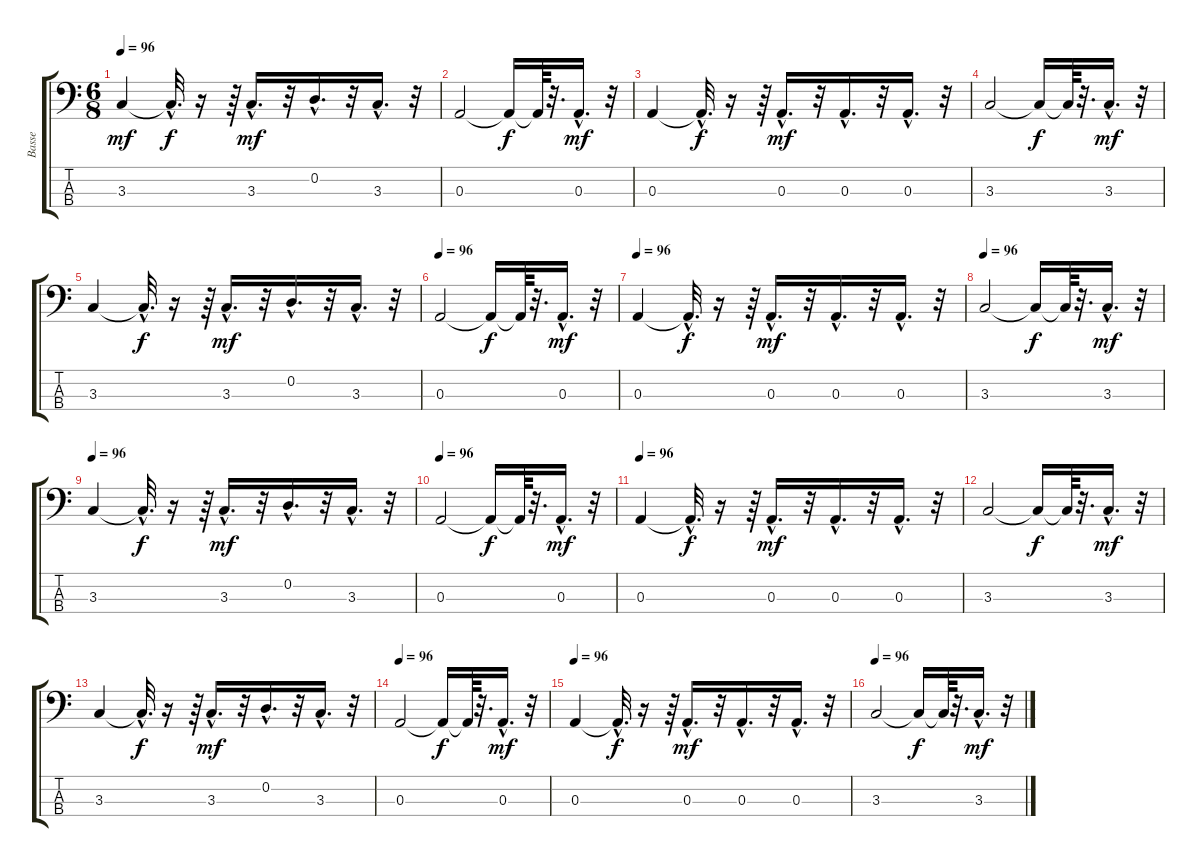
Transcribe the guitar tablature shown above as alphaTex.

\track ("Basse" "Basse") {instrument acousticbass}
\staff {score tabs}
\tuning (G2 D2 A1 E1) {hide}
\ts (6 8)
\tempo 96
\clef f4
\ks c
3.3.4{dy mf} 3.3{hac t}.32{d dy f} r.16 r.64 3.3{hac}.16{d dy mf} r.32 0.2{hac}.16{d} r.32 3.3{hac}.16{d} r.32 |
0.3.2 0.3{t}.16{dy f} 0.3{t}.64 r.32{d} 0.3{hac}.16{d dy mf} r.32 |
0.3.4 0.3{hac t}.32{d dy f} r.16 r.64 0.3{hac}.16{d dy mf} r.32 0.3{hac}.16{d} r.32 0.3{hac}.16{d} r.32 |
3.3.2 3.3{t}.16{dy f} 3.3{t}.64 r.32{d} 3.3{hac}.16{d dy mf} r.32 |
3.3.4 3.3{hac t}.32{d dy f} r.16 r.64 3.3{hac}.16{d dy mf} r.32 0.2{hac}.16{d} r.32 3.3{hac}.16{d} r.32 |
\tempo 96
0.3.2 0.3{t}.16{dy f} 0.3{t}.64 r.32{d} 0.3{hac}.16{d dy mf} r.32 |
\tempo 96
0.3.4 0.3{hac t}.32{d dy f} r.16 r.64 0.3{hac}.16{d dy mf} r.32 0.3{hac}.16{d} r.32 0.3{hac}.16{d} r.32 |
\tempo 96
3.3.2 3.3{t}.16{dy f} 3.3{t}.64 r.32{d} 3.3{hac}.16{d dy mf} r.32 |
\tempo 96
3.3.4 3.3{hac t}.32{d dy f} r.16 r.64 3.3{hac}.16{d dy mf} r.32 0.2{hac}.16{d} r.32 3.3{hac}.16{d} r.32 |
\tempo 96
0.3.2 0.3{t}.16{dy f} 0.3{t}.64 r.32{d} 0.3{hac}.16{d dy mf} r.32 |
\tempo 96
0.3.4 0.3{hac t}.32{d dy f} r.16 r.64 0.3{hac}.16{d dy mf} r.32 0.3{hac}.16{d} r.32 0.3{hac}.16{d} r.32 |
3.3.2 3.3{t}.16{dy f} 3.3{t}.64 r.32{d} 3.3{hac}.16{d dy mf} r.32 |
3.3.4 3.3{hac t}.32{d dy f} r.16 r.64 3.3{hac}.16{d dy mf} r.32 0.2{hac}.16{d} r.32 3.3{hac}.16{d} r.32 |
\tempo 96
0.3.2 0.3{t}.16{dy f} 0.3{t}.64 r.32{d} 0.3{hac}.16{d dy mf} r.32 |
\tempo 96
0.3.4 0.3{hac t}.32{d dy f} r.16 r.64 0.3{hac}.16{d dy mf} r.32 0.3{hac}.16{d} r.32 0.3{hac}.16{d} r.32 |
\tempo 96
3.3.2 3.3{t}.16{dy f} 3.3{t}.64 r.32{d} 3.3{hac}.16{d dy mf} r.32
